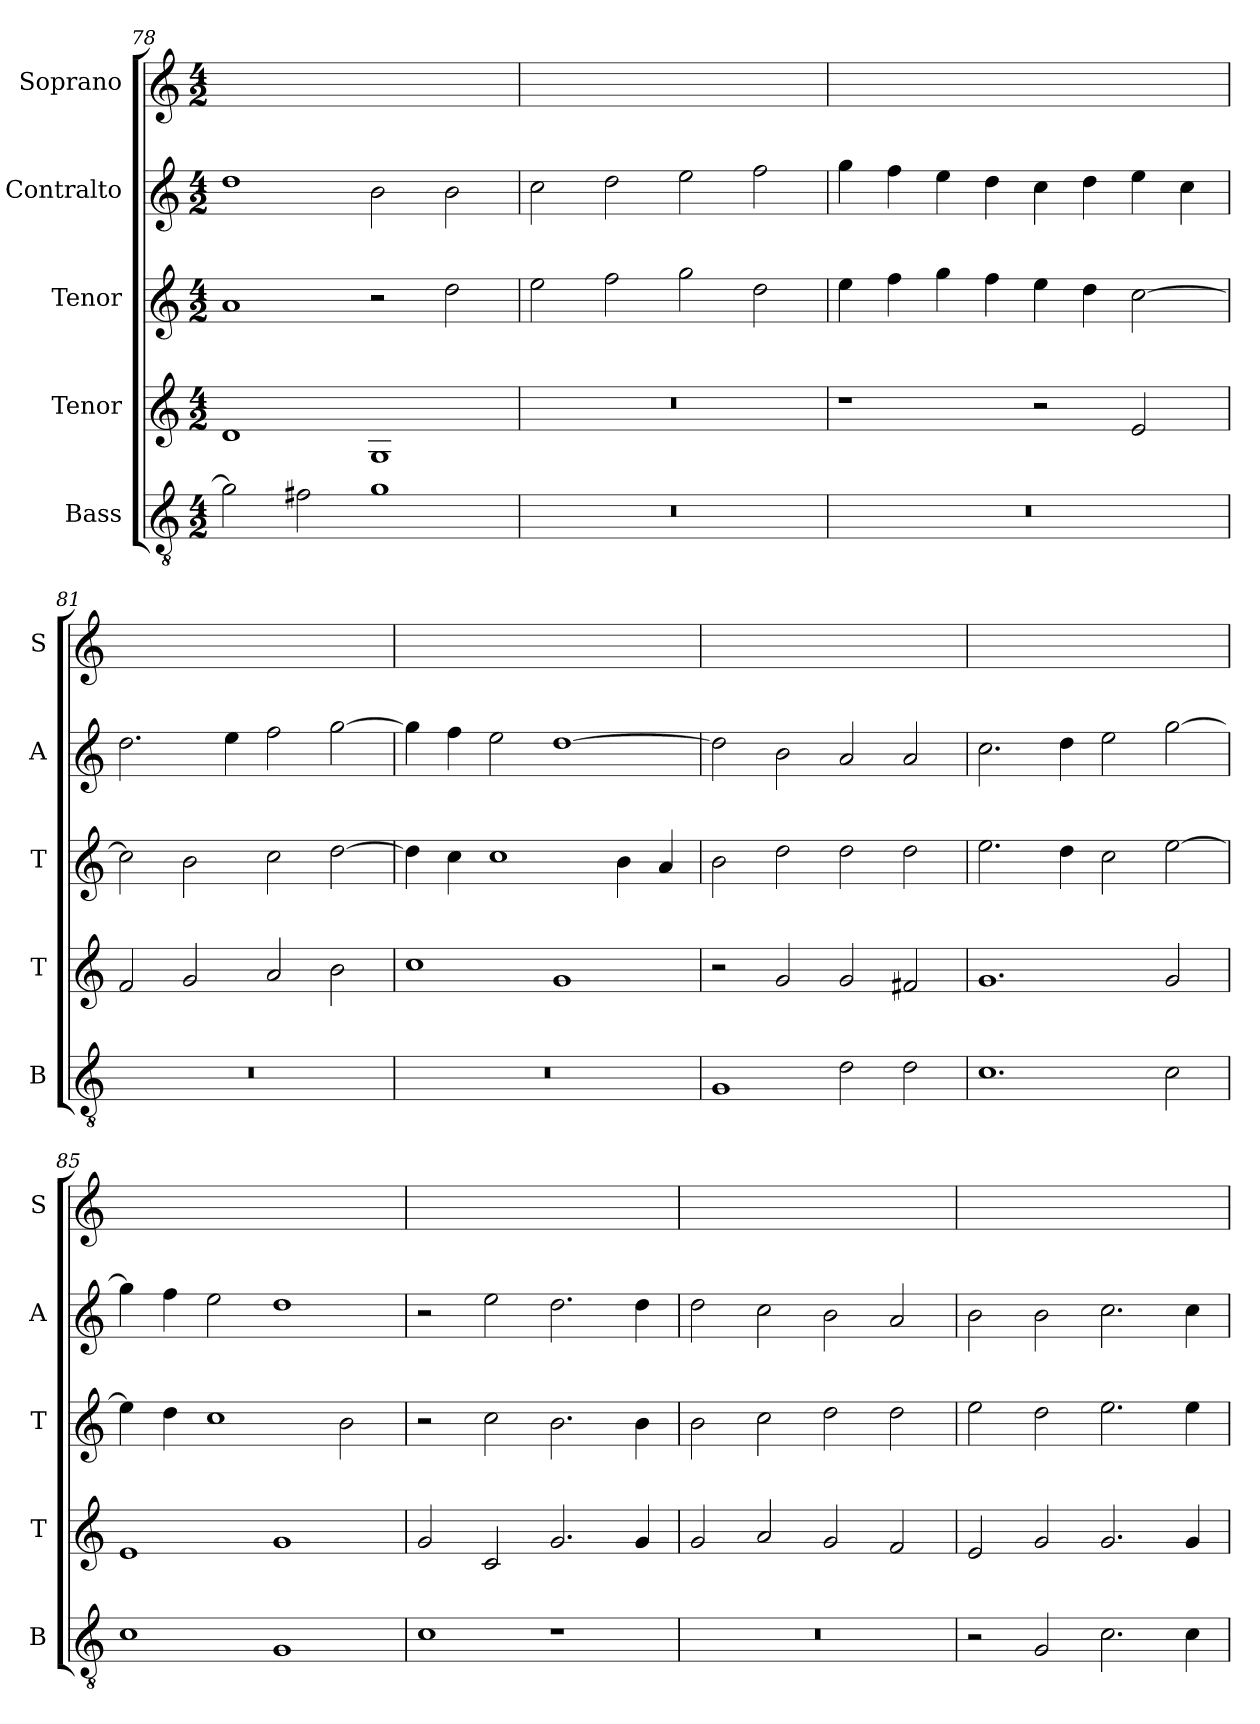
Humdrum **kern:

**kern	**kern	**kern	**kern	**kern
*part5	*part4	*part3	*part2	*part1
*staff5	*staff4	*staff3	*staff2	*staff1
*I"Bass	*I"Tenor	*I"Tenor	*I"Contralto	*I"Soprano
*I'B	*I'T	*I'T	*I'A	*I'S
*clefGv2	*clefG2	*clefG2	*clefG2	*clefG2
*k[]	*k[]	*k[]	*k[]	*k[]
*G:mix	*G:mix	*G:mix	*G:mix	*G:mix
*M4/2	*M4/2	*M4/2	*M4/2	*M4/2
=78	=78	=78	=78	=78
2g]	1d	1a	1dd	0ryy
2f#X	.	.	.	.
1g	1G	2r	2b	.
.	.	2dd	2b	.
=79	=79	=79	=79	=79
0r	0r	2ee	2cc	0ryy
.	.	2ff	2dd	.
.	.	2gg	2ee	.
.	.	2dd	2ff	.
=80	=80	=80	=80	=80
0r	1r	4ee	4gg	0ryy
.	.	4ff	4ff	.
.	.	4gg	4ee	.
.	.	4ff	4dd	.
.	2r	4ee	4cc	.
.	.	4dd	4dd	.
.	2e	[2cc	4ee	.
.	.	.	4cc	.
=81	=81	=81	=81	=81
0r	2f	2cc]	2.dd	0ryy
.	2g	2b	.	.
.	.	.	4ee	.
.	2a	2cc	2ff	.
.	2b	[2dd	[2gg	.
=82	=82	=82	=82	=82
0r	1cc	4dd]	4gg]	0ryy
.	.	4cc	4ff	.
.	.	1cc	2ee	.
.	1g	.	[1dd	.
.	.	4b	.	.
.	.	4a	.	.
=83	=83	=83	=83	=83
1G	2r	2b	2dd]	0ryy
.	2g	2dd	2b	.
2d	2g	2dd	2a	.
2d	2f#X	2dd	2a	.
=84	=84	=84	=84	=84
1.c	1.g	2.ee	2.cc	0ryy
.	.	4dd	4dd	.
.	.	2cc	2ee	.
2c	2g	[2ee	[2gg	.
=85	=85	=85	=85	=85
1c	1e	4ee]	4gg]	0ryy
.	.	4dd	4ff	.
.	.	1cc	2ee	.
1G	1g	.	1dd	.
.	.	2b	.	.
=86	=86	=86	=86	=86
1c	2g	2r	2r	0ryy
.	2c	2cc	2ee	.
1r	2.g	2.b	2.dd	.
.	4g	4b	4dd	.
=87	=87	=87	=87	=87
0r	2g	2b	2dd	0ryy
.	2a	2cc	2cc	.
.	2g	2dd	2b	.
.	2f	2dd	2a	.
=88	=88	=88	=88	=88
2r	2e	2ee	2b	0ryy
2G	2g	2dd	2b	.
2.c	2.g	2.ee	2.cc	.
4c	4g	4ee	4cc	.
=	=	=	=	=
*-	*-	*-	*-	*-
